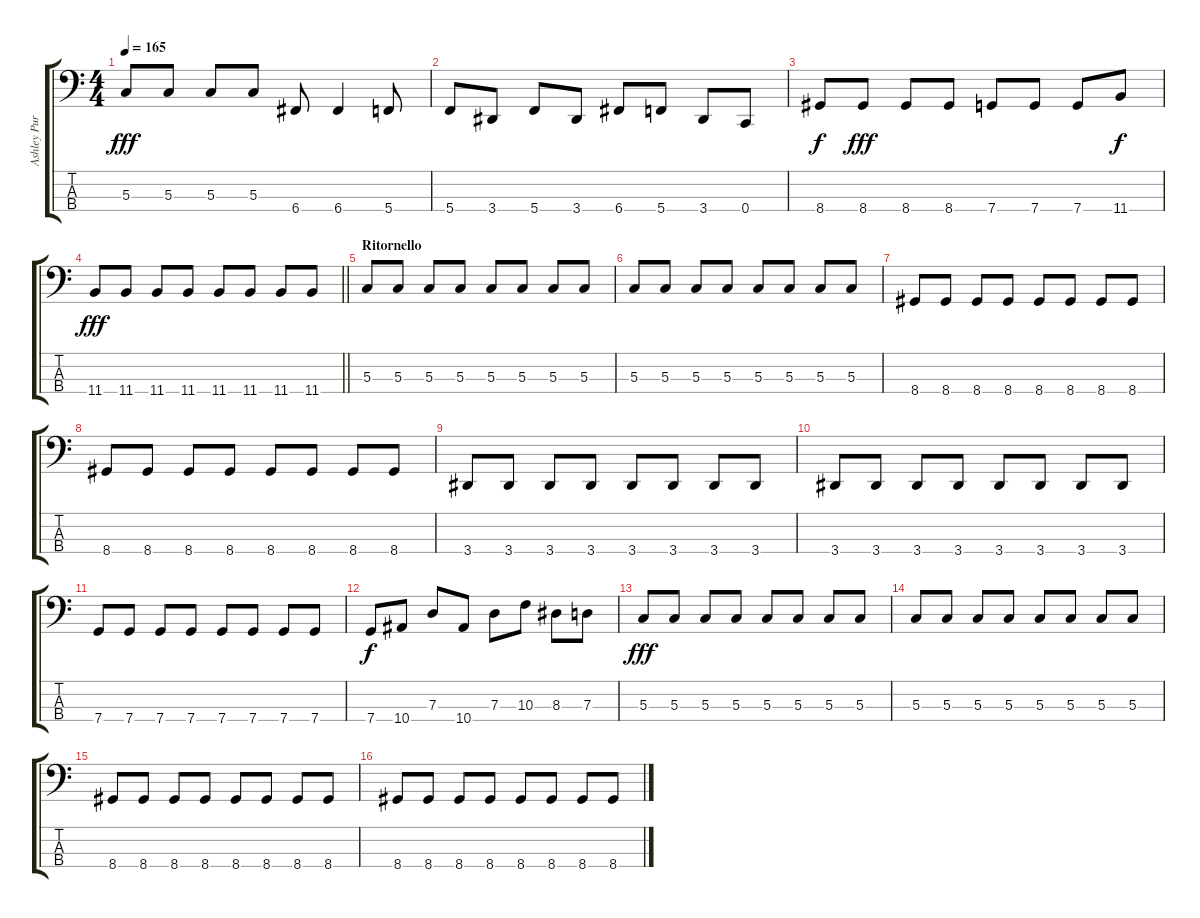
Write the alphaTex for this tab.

\track ("Ashley Purdy (Ash)" "Ashley Pur") {instrument electricbasspick}
\staff {score tabs}
\tuning (F2 C2 G1 C1) {hide}
\ts (4 4)
\tempo 165
\clef f4
\ks c
5.3.8{dy fff} 5.3.8 5.3.8 5.3.8 6.4.8 6.4.4 5.4.8 |
5.4.8 3.4.8 5.4.8 3.4.8 6.4.8 5.4.8 3.4.8 0.4.8 |
8.4.8{dy f} 8.4.8{dy fff} 8.4.8 8.4.8 7.4.8 7.4.8 7.4.8 11.4.8{dy f} |
\barLineRight lightlight
11.4.8{dy fff} 11.4.8 11.4.8 11.4.8 11.4.8 11.4.8 11.4.8 11.4.8 |
\section ("" "Ritornello")
5.3.8 5.3.8 5.3.8 5.3.8 5.3.8 5.3.8 5.3.8 5.3.8 |
5.3.8 5.3.8 5.3.8 5.3.8 5.3.8 5.3.8 5.3.8 5.3.8 |
8.4.8 8.4.8 8.4.8 8.4.8 8.4.8 8.4.8 8.4.8 8.4.8 |
8.4.8 8.4.8 8.4.8 8.4.8 8.4.8 8.4.8 8.4.8 8.4.8 |
3.4.8 3.4.8 3.4.8 3.4.8 3.4.8 3.4.8 3.4.8 3.4.8 |
3.4.8 3.4.8 3.4.8 3.4.8 3.4.8 3.4.8 3.4.8 3.4.8 |
7.4.8 7.4.8 7.4.8 7.4.8 7.4.8 7.4.8 7.4.8 7.4.8 |
7.4.8{dy f} 10.4.8 7.3.8 10.4.8 7.3.8 10.3.8 8.3.8 7.3.8 |
5.3.8{dy fff} 5.3.8 5.3.8 5.3.8 5.3.8 5.3.8 5.3.8 5.3.8 |
5.3.8 5.3.8 5.3.8 5.3.8 5.3.8 5.3.8 5.3.8 5.3.8 |
8.4.8 8.4.8 8.4.8 8.4.8 8.4.8 8.4.8 8.4.8 8.4.8 |
8.4.8 8.4.8 8.4.8 8.4.8 8.4.8 8.4.8 8.4.8 8.4.8
